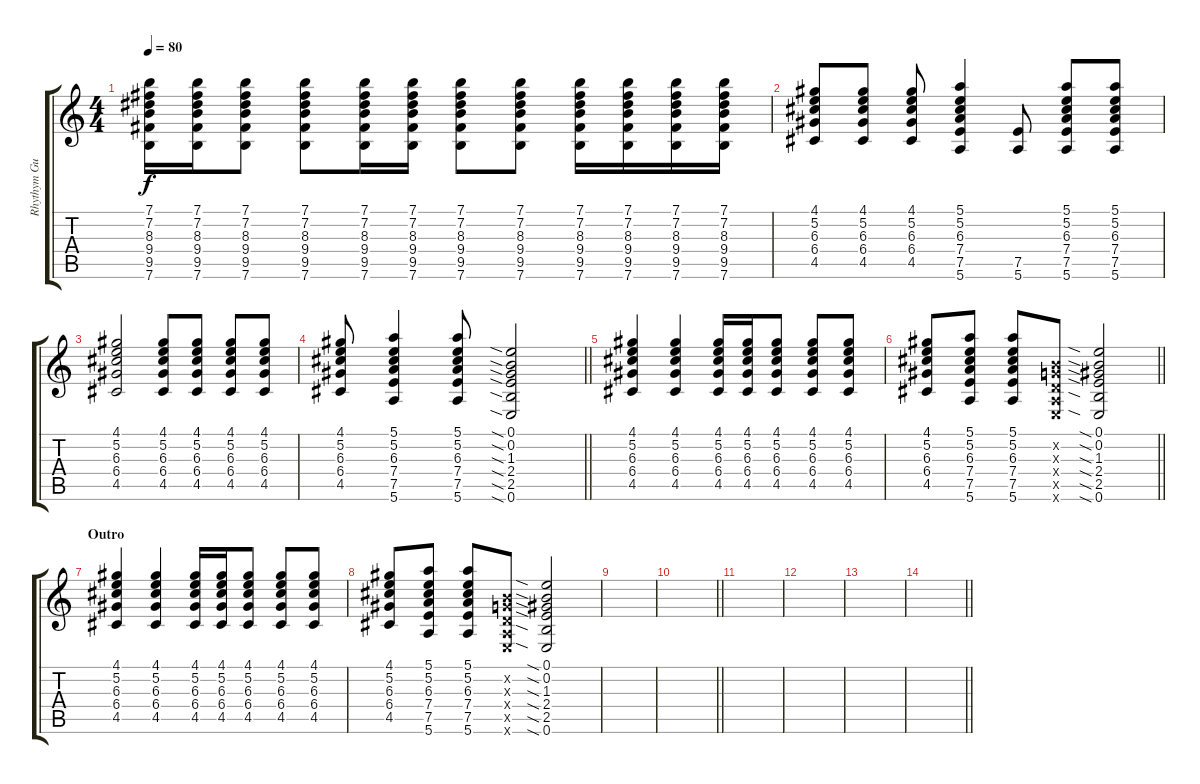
\track ("Rhythym Guitar" "Rhythym Gu") {instrument acousticguitarsteel}
\staff {score tabs}
\tuning (E4 B3 G3 D3 A2 E2) {hide}
\ts (4 4)
\tempo 80
\clef g2
\ks c
(7.1 7.2 8.3 9.4 9.5 7.6).16{dy f} (7.1 7.2 8.3 9.4 9.5 7.6).16 (7.1 7.2 8.3 9.4 9.5 7.6).8 (7.1 7.2 8.3 9.4 9.5 7.6).8 (7.1 7.2 8.3 9.4 9.5 7.6).16 (7.1 7.2 8.3 9.4 9.5 7.6).16 (7.1 7.2 8.3 9.4 9.5 7.6).8 (7.1 7.2 8.3 9.4 9.5 7.6).8 (7.1 7.2 8.3 9.4 9.5 7.6).16 (7.1 7.2 8.3 9.4 9.5 7.6).16 (7.1 7.2 8.3 9.4 9.5 7.6).16 (7.1 7.2 8.3 9.4 9.5 7.6).16 |
(4.1 5.2 6.3 6.4 4.5).8 (4.1 5.2 6.3 6.4 4.5).8 (4.1 5.2 6.3 6.4 4.5).8 (5.1 5.2 6.3 7.4 7.5 5.6).4 (7.5 5.6).8 (5.1 5.2 6.3 7.4 7.5 5.6).8 (5.1 5.2 6.3 7.4 7.5 5.6).8 |
(4.1 5.2 6.3 6.4 4.5).2 (4.1 5.2 6.3 6.4 4.5).8 (4.1 5.2 6.3 6.4 4.5).8 (4.1 5.2 6.3 6.4 4.5).8 (4.1 5.2 6.3 6.4 4.5).8 |
\barLineRight lightlight
(4.1 5.2 6.3 6.4 4.5).8 (5.1 5.2 6.3 7.4 7.5 5.6).4 (5.1 5.2 6.3 7.4 7.5 5.6).8 (0.1{sia} 0.2{sia} 1.3{sia} 2.4{sia} 2.5{sia} 0.6{sia}).2 |
(4.1 5.2 6.3 6.4 4.5).4 (4.1 5.2 6.3 6.4 4.5).4 (4.1 5.2 6.3 6.4 4.5).16 (4.1 5.2 6.3 6.4 4.5).16 (4.1 5.2 6.3 6.4 4.5).8 (4.1 5.2 6.3 6.4 4.5).8 (4.1 5.2 6.3 6.4 4.5).8 |
\barLineRight lightlight
(4.1 5.2 6.3 6.4 4.5).8 (5.1 5.2 6.3 7.4 7.5 5.6).8 (5.1 5.2 6.3 7.4 7.5 5.6).8 (0.2{x} 0.3{x} 0.4{x} 0.5{x} 0.6{x}).8 (0.1{sia} 0.2{sia} 1.3{sia} 2.4{sia} 2.5{sia} 0.6{sia}).2 |
\section ("" "Outro")
(4.1 5.2 6.3 6.4 4.5).4 (4.1 5.2 6.3 6.4 4.5).4 (4.1 5.2 6.3 6.4 4.5).16 (4.1 5.2 6.3 6.4 4.5).16 (4.1 5.2 6.3 6.4 4.5).8 (4.1 5.2 6.3 6.4 4.5).8 (4.1 5.2 6.3 6.4 4.5).8 |
(4.1 5.2 6.3 6.4 4.5).8 (5.1 5.2 6.3 7.4 7.5 5.6).8 (5.1 5.2 6.3 7.4 7.5 5.6).8 (0.2{x} 0.3{x} 0.4{x} 0.5{x} 0.6{x}).8 (0.1{sia} 0.2{sia} 1.3{sia} 2.4{sia} 2.5{sia} 0.6{sia}).2 |
|
\barLineRight lightlight
|
|
|
|
\barLineRight lightlight
